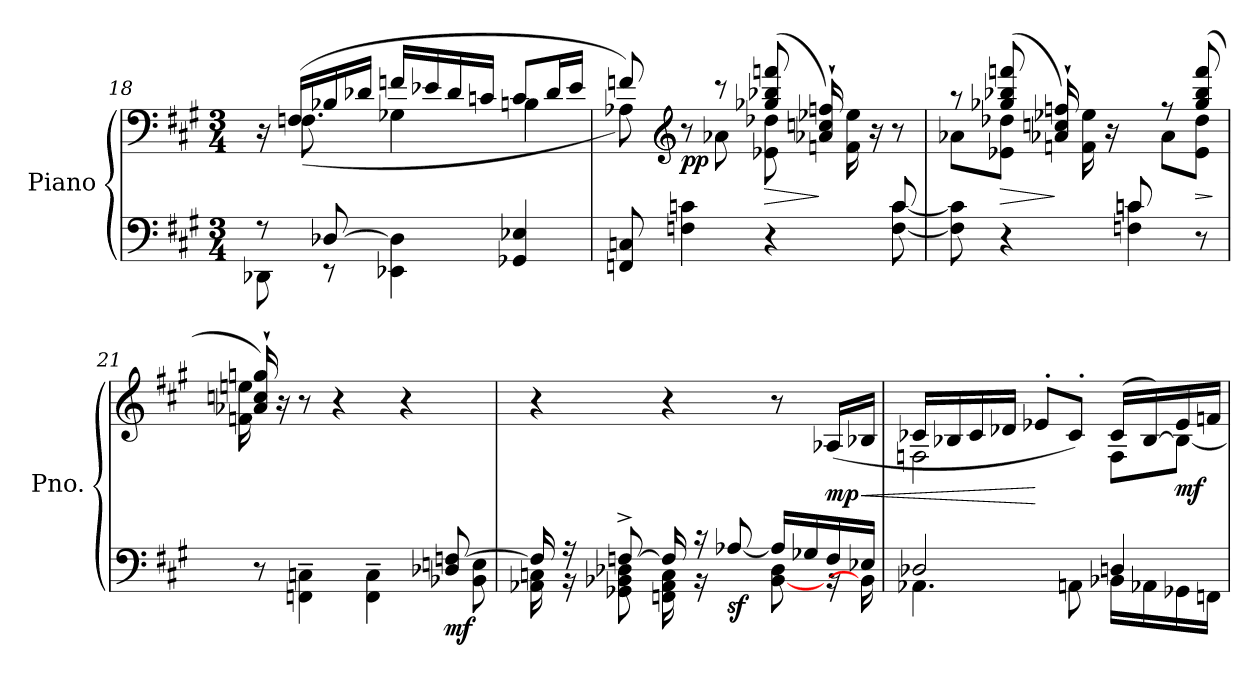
**kern	**kern	**dynam
*part1	*part1	*part1
*staff2	*staff1	*staff1/2
*I"Piano	*	*
*I'Pno.	*	*
*clefF4	*clefF4	*
*k[f#c#g#]	*k[f#c#g#]	*
*M3/4	*M3/4	*
=18	=18	=18
*^	*^	*
8r	8DD-X\	16r	16ryy	.
.	.	(>16Fn/LL	(<8.F\	.
[8D-X/	8r	16B-X/	.	.
.	.	16d-X/JJ	.	.
4ryy	4EE-X\ 4D-\]	16fn/LL	4G-X\	.
.	.	16e-X/	.	.
.	.	16d-/	.	.
.	.	16cn/JJ	.	.
4GG-X/ 4E-X/	4ryy	8c/L	4Bn\	.
.	.	16d-/L	.	.
.	.	16e-/JJ	.	.
!!LO:LB:g=z	!!
=19	=19	=19	=19	=19
8ryy	8FFn/ 8Cn/	8fn/)	8A-X\L)	.
*	*	*clefG2	*	*
!	!	!	!	!LO:DY:b
(<8cn/J	4Fn\ 4cn\	8r	8ryy	pp
4.ryy	.	8r	8a-X\L	.
!	!	!	!	!LO:HP:b
.	4r	(>8gg-X/ 8bb-X/ 8fffn/	8e-X\ 8dd-X\J	>
.	.	16a-X/` 16ccn/` 16ffn/`)	16fn\ 16ee-X\)	]
.	.	16r	8.ryy	.
(<8c/	[8F\ [8c\	8r	.	.
=20	=20	=20	=20	=20
4.ryy	8F\] 8c\]	8r	8a-X\L	.
!	!	!	!	!LO:HP:b
.	4r	(>8gg-X/ 8bb-X/ 8fffn/	8e-X\ 8dd-X\J	>
.	.	16a-X/` 16ccn/` 16ffn/`)	16fn\ 16ee-X\)	]
.	.	16r	8.ryy	.
(<8cn/	4Fn\ 4cn\	8ryy	.	.
4ryy	.	8r	8a-\L	.
!	!	!	!	!LO:HP:b
.	8r	(>8gg-/ 8bb-/ 8fff/	8e-\ 8dd-\J	>
*v	*v	*	*	*
*	*v	*v	*
.	.	]
=21	=21	=21
*^	*^	*
8r	8ryy	16a-X/` 16ccn/` 16ggn/`))	16fn\ 16een\	.
.	.	16r	2ryy	.
*v	*v	*	*	*
4FFn\~ 4Cn\~	8r	.	.
.	4r	.	.
4FF\~ 4C\~	.	.	.
.	4r	.	.
.	.	8.ryy	.
*^	*	*	*
!	!	!	!	!LO:DY:b=2
8D-X/ [8Fn/	8BB-X\ 8En\	.	.	mf
*	*	*v	*v	*
!!LO:LB:g=z
=22	=22	=22	=22
16F/]	16AA-X\ 16Cn\	4r	.
16r	16r	.	.
[8Fn^/	8GG-X\ 8BB-X\ 8D-X\	.	.
16F/]	16FFn\ 16AA-\ 16C\	4r	.
16r	16r	.	.
!	!	!	!LO:DY:b=2
[8A-X/	8ryy	.	sf
16A-/LL]	[8BB-\ 8D-\	8r	.
16G-X/	.	.	.
!	!	!	!LO:HP:b
!	!	!	!LO:DY:n=1:b
16F/	16r	(>16A-X/LL	< mp
16E-X/JJ	16BB-\]	16B-X/JJ	.
=23	=23	=23	=23
*	*	*^	*
2D-X/	4.AA-X\	16c-X/LL	2Fn\	.
.	.	16B-X/	.	.
.	.	16c-/	.	.
.	.	16d-X/JJ	.	.
.	.	8e-X'/L	.	[
.	8AAn\	8c-'/J)	.	.
4Dn/	16BB-X\LL	(>16c-/LL	8F\L	.
.	16AA-X\	[16B-/)	.	.
!	!	!	!	!LO:DY:b
.	16GG-X\	16e-/	8B-\J_	mf
.	16FFn\JJ	16fn/JJ	.	.
*v	*v	*	*	*
*	*v	*v	*
=	=	=
*-	*-	*-
